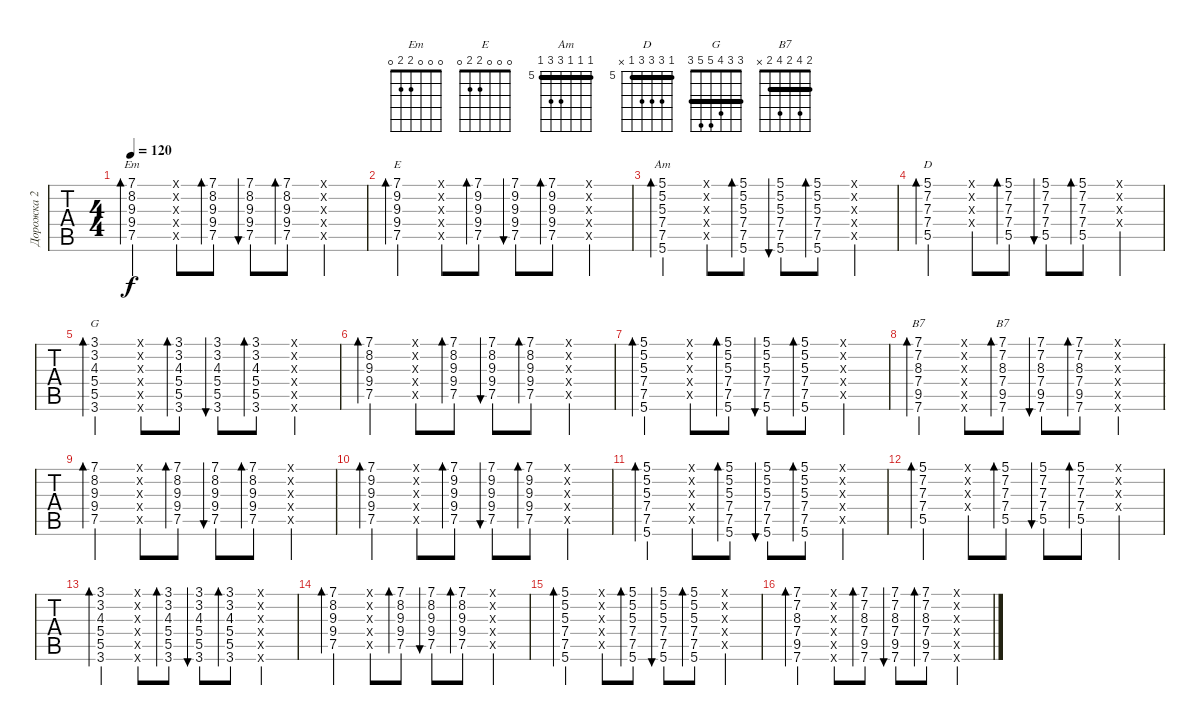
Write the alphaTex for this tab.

\track ("Дорожка 2" "Дорожка 2") {instrument acousticguitarsteel}
\staff {tabs}
\tuning (E4 B3 G3 D3 A2 E2) {hide}
\chord ("Em" 0 0 0 2 2 0)
\chord ("E" 0 0 0 2 2 0)
\chord ("Am" 5 5 5 7 7 5) {firstfret 5 barre 5}
\chord ("D" 5 7 7 7 5 x) {firstfret 5 barre 5}
\chord ("G" 3 3 4 5 5 3) {barre 3}
\chord ("B7" 7 7 8 7 9 7) {firstfret 7 barre 7}
\chord ("B7" 2 4 2 4 2 x) {barre 2}
\ts (4 4)
\tempo 120
\clef g2
\ks c
(7.1 8.2 9.3 9.4 7.5).4{bd 30 ch "Em" dy f} (0.1{x} 0.2{x} 0.3{x} 0.4{x} 0.5{x}).8 (7.1 8.2 9.3 9.4 7.5).8{bd 30} (7.1 8.2 9.3 9.4 7.5).8{bu 30} (7.1 8.2 9.3 9.4 7.5).8{bd 30} (0.1{x} 0.2{x} 0.3{x} 0.4{x} 0.5{x}).4 |
(7.1 9.2 9.3 9.4 7.5).4{bd 30 ch "E"} (0.1{x} 0.2{x} 0.3{x} 0.4{x} 0.5{x}).8 (7.1 9.2 9.3 9.4 7.5).8{bd 30} (7.1 9.2 9.3 9.4 7.5).8{bu 30} (7.1 9.2 9.3 9.4 7.5).8{bd 30} (0.1{x} 0.2{x} 0.3{x} 0.4{x} 0.5{x}).4 |
(5.1 5.2 5.3 7.4 7.5 5.6).4{bd 30 ch "Am"} (0.1{x} 0.2{x} 0.3{x} 0.4{x} 0.5{x}).8 (5.1 5.2 5.3 7.4 7.5 5.6).8{bd 30} (5.1 5.2 5.3 7.4 7.5 5.6).8{bu 30} (5.1 5.2 5.3 7.4 7.5 5.6).8{bd 30} (0.1{x} 0.2{x} 0.3{x} 0.4{x} 0.5{x}).4 |
(5.1 7.2 7.3 7.4 5.5).4{bd 30 ch "D"} (0.1{x} 0.2{x} 0.3{x} 0.4{x}).8 (5.1 7.2 7.3 7.4 5.5).8{bd 30} (5.1 7.2 7.3 7.4 5.5).8{bu 30} (5.1 7.2 7.3 7.4 5.5).8{bd 30} (0.1{x} 0.2{x} 0.3{x} 0.4{x}).4 |
(3.1 3.2 4.3 5.4 5.5 3.6).4{bd 30 ch "G"} (0.1{x} 0.2{x} 0.3{x} 0.4{x} 0.5{x} 0.6{x}).8 (3.1 3.2 4.3 5.4 5.5 3.6).8{bd 30} (3.1 3.2 4.3 5.4 5.5 3.6).8{bu 30} (3.1 3.2 4.3 5.4 5.5 3.6).8{bd 30} (0.1{x} 0.2{x} 0.3{x} 0.4{x} 0.5{x} 0.6{x}).4 |
(7.1 8.2 9.3 9.4 7.5).4{bd 30} (0.1{x} 0.2{x} 0.3{x} 0.4{x} 0.5{x}).8 (7.1 8.2 9.3 9.4 7.5).8{bd 30} (7.1 8.2 9.3 9.4 7.5).8{bu 30} (7.1 8.2 9.3 9.4 7.5).8{bd 30} (0.1{x} 0.2{x} 0.3{x} 0.4{x} 0.5{x}).4 |
(5.1 5.2 5.3 7.4 7.5 5.6).4{bd 30} (0.1{x} 0.2{x} 0.3{x} 0.4{x} 0.5{x}).8 (5.1 5.2 5.3 7.4 7.5 5.6).8{bd 30} (5.1 5.2 5.3 7.4 7.5 5.6).8{bu 30} (5.1 5.2 5.3 7.4 7.5 5.6).8{bd 30} (0.1{x} 0.2{x} 0.3{x} 0.4{x} 0.5{x}).4 |
(7.1 7.2 8.3 7.4 9.5 7.6).4{bd 30 ch "B7"} (0.1{x} 0.2{x} 0.3{x} 0.4{x} 0.5{x} 0.6{x}).8 (7.1 7.2 8.3 7.4 9.5 7.6).8{bd 30 ch "B7"} (7.1 7.2 8.3 7.4 9.5 7.6).8{bu 30} (7.1 7.2 8.3 7.4 9.5 7.6).8{bd 30} (0.1{x} 0.2{x} 0.3{x} 0.4{x} 0.5{x} 0.6{x}).4 |
(7.1 8.2 9.3 9.4 7.5).4{bd 30} (0.1{x} 0.2{x} 0.3{x} 0.4{x} 0.5{x}).8 (7.1 8.2 9.3 9.4 7.5).8{bd 30} (7.1 8.2 9.3 9.4 7.5).8{bu 30} (7.1 8.2 9.3 9.4 7.5).8{bd 30} (0.1{x} 0.2{x} 0.3{x} 0.4{x} 0.5{x}).4 |
(7.1 9.2 9.3 9.4 7.5).4{bd 30} (0.1{x} 0.2{x} 0.3{x} 0.4{x} 0.5{x}).8 (7.1 9.2 9.3 9.4 7.5).8{bd 30} (7.1 9.2 9.3 9.4 7.5).8{bu 30} (7.1 9.2 9.3 9.4 7.5).8{bd 30} (0.1{x} 0.2{x} 0.3{x} 0.4{x} 0.5{x}).4 |
(5.1 5.2 5.3 7.4 7.5 5.6).4{bd 30} (0.1{x} 0.2{x} 0.3{x} 0.4{x} 0.5{x}).8 (5.1 5.2 5.3 7.4 7.5 5.6).8{bd 30} (5.1 5.2 5.3 7.4 7.5 5.6).8{bu 30} (5.1 5.2 5.3 7.4 7.5 5.6).8{bd 30} (0.1{x} 0.2{x} 0.3{x} 0.4{x} 0.5{x}).4 |
(5.1 7.2 7.3 7.4 5.5).4{bd 30} (0.1{x} 0.2{x} 0.3{x} 0.4{x}).8 (5.1 7.2 7.3 7.4 5.5).8{bd 30} (5.1 7.2 7.3 7.4 5.5).8{bu 30} (5.1 7.2 7.3 7.4 5.5).8{bd 30} (0.1{x} 0.2{x} 0.3{x} 0.4{x}).4 |
(3.1 3.2 4.3 5.4 5.5 3.6).4{bd 30} (0.1{x} 0.2{x} 0.3{x} 0.4{x} 0.5{x} 0.6{x}).8 (3.1 3.2 4.3 5.4 5.5 3.6).8{bd 30} (3.1 3.2 4.3 5.4 5.5 3.6).8{bu 30} (3.1 3.2 4.3 5.4 5.5 3.6).8{bd 30} (0.1{x} 0.2{x} 0.3{x} 0.4{x} 0.5{x} 0.6{x}).4 |
(7.1 8.2 9.3 9.4 7.5).4{bd 30} (0.1{x} 0.2{x} 0.3{x} 0.4{x} 0.5{x}).8 (7.1 8.2 9.3 9.4 7.5).8{bd 30} (7.1 8.2 9.3 9.4 7.5).8{bu 30} (7.1 8.2 9.3 9.4 7.5).8{bd 30} (0.1{x} 0.2{x} 0.3{x} 0.4{x} 0.5{x}).4 |
(5.1 5.2 5.3 7.4 7.5 5.6).4{bd 30} (0.1{x} 0.2{x} 0.3{x} 0.4{x} 0.5{x}).8 (5.1 5.2 5.3 7.4 7.5 5.6).8{bd 30} (5.1 5.2 5.3 7.4 7.5 5.6).8{bu 30} (5.1 5.2 5.3 7.4 7.5 5.6).8{bd 30} (0.1{x} 0.2{x} 0.3{x} 0.4{x} 0.5{x}).4 |
(7.1 7.2 8.3 7.4 9.5 7.6).4{bd 30} (0.1{x} 0.2{x} 0.3{x} 0.4{x} 0.5{x} 0.6{x}).8 (7.1 7.2 8.3 7.4 9.5 7.6).8{bd 30} (7.1 7.2 8.3 7.4 9.5 7.6).8{bu 30} (7.1 7.2 8.3 7.4 9.5 7.6).8{bd 30} (0.1{x} 0.2{x} 0.3{x} 0.4{x} 0.5{x} 0.6{x}).4
